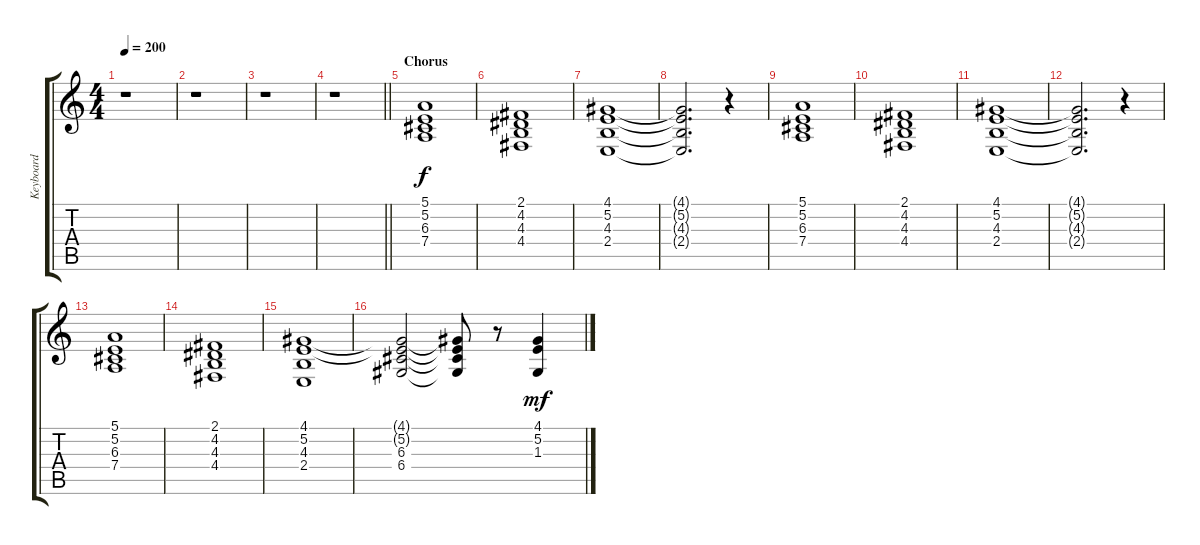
\track ("Keyboard" "Keyboard") {instrument choiraahs}
\staff {score tabs}
\tuning (E4 B3 G3 D3 A2 E2) {hide}
\ts (4 4)
\tempo 200
\clef g2
\ks c
r.1{dy f} |
r.1 |
r.1 |
\barLineRight lightlight
r.1 |
\section ("" "Chorus")
(5.1 5.2 6.3 7.4).1 |
(2.1 4.2 4.3 4.4).1 |
(4.1 5.2 4.3 2.4).1 |
(4.1{t} 5.2{t} 4.3{t} 2.4{t}).2{d} r.4 |
(5.1 5.2 6.3 7.4).1 |
(2.1 4.2 4.3 4.4).1 |
(4.1 5.2 4.3 2.4).1 |
(4.1{t} 5.2{t} 4.3{t} 2.4{t}).2{d} r.4 |
(5.1 5.2 6.3 7.4).1 |
(2.1 4.2 4.3 4.4).1 |
(4.1 5.2 4.3 2.4).1 |
(4.1{t} 5.2{t} 6.3 6.4).2 (4.1{t} 5.2{t} 6.3{t} 6.4{t}).8 r.8 (4.1 5.2 1.3).4{dy mf}
